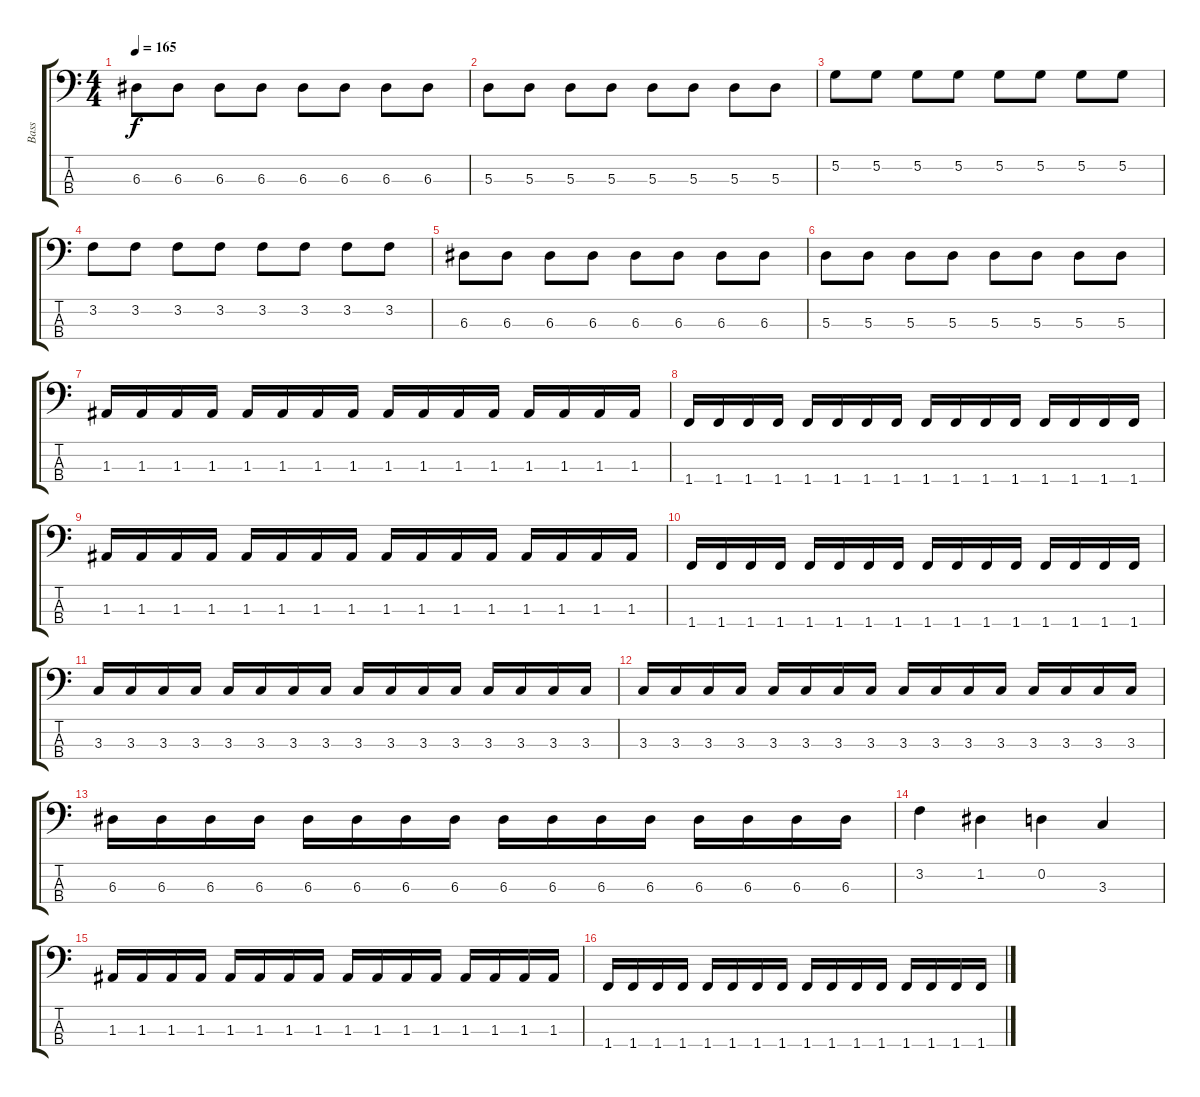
\track ("Bass" "Bass") {instrument electricbassfinger}
\staff {score tabs}
\tuning (G2 D2 A1 E1) {hide}
\ts (4 4)
\tempo 165
\clef f4
\ks c
6.3.8{dy f} 6.3.8 6.3.8 6.3.8 6.3.8 6.3.8 6.3.8 6.3.8 |
5.3.8 5.3.8 5.3.8 5.3.8 5.3.8 5.3.8 5.3.8 5.3.8 |
5.2.8 5.2.8 5.2.8 5.2.8 5.2.8 5.2.8 5.2.8 5.2.8 |
3.2.8 3.2.8 3.2.8 3.2.8 3.2.8 3.2.8 3.2.8 3.2.8 |
6.3.8 6.3.8 6.3.8 6.3.8 6.3.8 6.3.8 6.3.8 6.3.8 |
5.3.8 5.3.8 5.3.8 5.3.8 5.3.8 5.3.8 5.3.8 5.3.8 |
1.3.16 1.3.16 1.3.16 1.3.16 1.3.16 1.3.16 1.3.16 1.3.16 1.3.16 1.3.16 1.3.16 1.3.16 1.3.16 1.3.16 1.3.16 1.3.16 |
1.4.16 1.4.16 1.4.16 1.4.16 1.4.16 1.4.16 1.4.16 1.4.16 1.4.16 1.4.16 1.4.16 1.4.16 1.4.16 1.4.16 1.4.16 1.4.16 |
1.3.16 1.3.16 1.3.16 1.3.16 1.3.16 1.3.16 1.3.16 1.3.16 1.3.16 1.3.16 1.3.16 1.3.16 1.3.16 1.3.16 1.3.16 1.3.16 |
1.4.16 1.4.16 1.4.16 1.4.16 1.4.16 1.4.16 1.4.16 1.4.16 1.4.16 1.4.16 1.4.16 1.4.16 1.4.16 1.4.16 1.4.16 1.4.16 |
3.3.16 3.3.16 3.3.16 3.3.16 3.3.16 3.3.16 3.3.16 3.3.16 3.3.16 3.3.16 3.3.16 3.3.16 3.3.16 3.3.16 3.3.16 3.3.16 |
3.3.16 3.3.16 3.3.16 3.3.16 3.3.16 3.3.16 3.3.16 3.3.16 3.3.16 3.3.16 3.3.16 3.3.16 3.3.16 3.3.16 3.3.16 3.3.16 |
6.3.16 6.3.16 6.3.16 6.3.16 6.3.16 6.3.16 6.3.16 6.3.16 6.3.16 6.3.16 6.3.16 6.3.16 6.3.16 6.3.16 6.3.16 6.3.16 |
3.2.4 1.2.4 0.2.4 3.3.4 |
1.3.16 1.3.16 1.3.16 1.3.16 1.3.16 1.3.16 1.3.16 1.3.16 1.3.16 1.3.16 1.3.16 1.3.16 1.3.16 1.3.16 1.3.16 1.3.16 |
1.4.16 1.4.16 1.4.16 1.4.16 1.4.16 1.4.16 1.4.16 1.4.16 1.4.16 1.4.16 1.4.16 1.4.16 1.4.16 1.4.16 1.4.16 1.4.16
